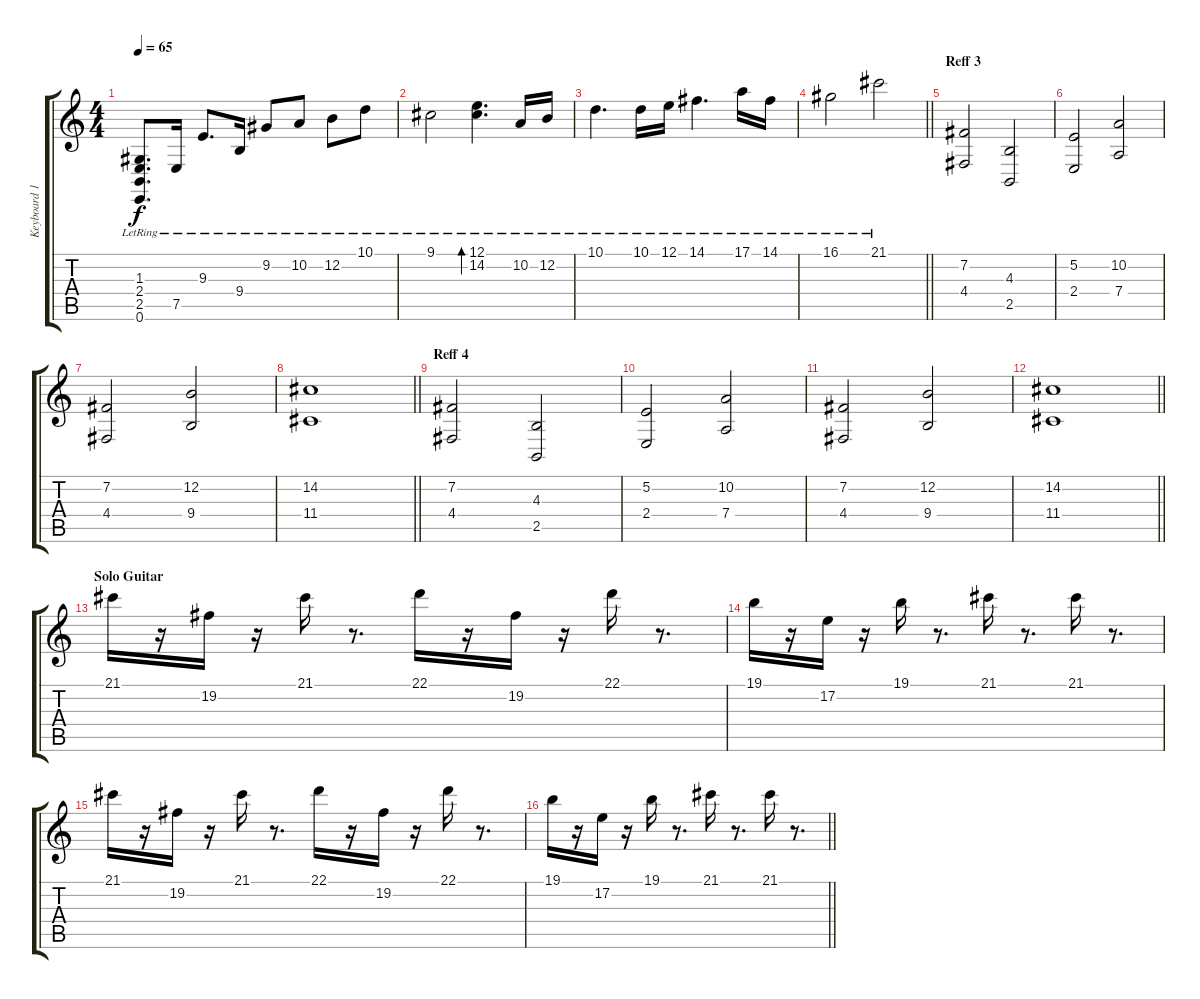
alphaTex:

\track ("Keyboard 1" "Keyboard 1") {instrument stringensemble1}
\staff {score tabs}
\tuning (E4 B3 G3 D3 A2 E2) {hide}
\ts (4 4)
\tempo 65
\clef g2
\ks c
(1.3{lr} 2.4{lr} 2.5{lr} 0.6{lr}).8{d dy f} 7.5{lr}.16 9.3{lr}.8{d} 9.4{lr}.16 9.2{lr}.8 10.2{lr}.8 12.2{lr}.8 10.1{lr}.8 |
9.1{lr}.2 (12.1{lr} 14.2{lr}).4{d bd 120} 10.2{lr}.16 12.2{lr}.16 |
10.1{lr}.4{d} 10.1{lr}.16 12.1{lr}.16 14.1{lr}.4{d} 17.1{lr}.16 14.1{lr}.16 |
\barLineRight lightlight
16.1{lr}.2 21.1{lr}.2 |
\section ("" "Reff 3")
(7.2 4.4).2{volume 13 balance 8 instrument stringensemble1} (4.3 2.5).2 |
(5.2 2.4).2 (10.2 7.4).2 |
(7.2 4.4).2 (12.2 9.4).2 |
\barLineRight lightlight
(14.2 11.4).1 |
\section ("" "Reff 4")
(7.2 4.4).2{volume 13 balance 8 instrument stringensemble1} (4.3 2.5).2 |
(5.2 2.4).2 (10.2 7.4).2 |
(7.2 4.4).2 (12.2 9.4).2 |
\barLineRight lightlight
(14.2 11.4).1 |
\section ("" "Solo Guitar")
21.1.16{volume 6} r.16 19.2.16 r.16 21.1.16 r.8{d} 22.1.16 r.16 19.2.16 r.16 22.1.16 r.8{d} |
19.1.16 r.16 17.2.16 r.16 19.1.16 r.8{d} 21.1.16 r.8{d} 21.1.16 r.8{d} |
21.1.16 r.16 19.2.16 r.16 21.1.16 r.8{d} 22.1.16 r.16 19.2.16 r.16 22.1.16 r.8{d} |
\barLineRight lightlight
19.1.16 r.16 17.2.16 r.16 19.1.16 r.8{d} 21.1.16 r.8{d} 21.1.16 r.8{d}
